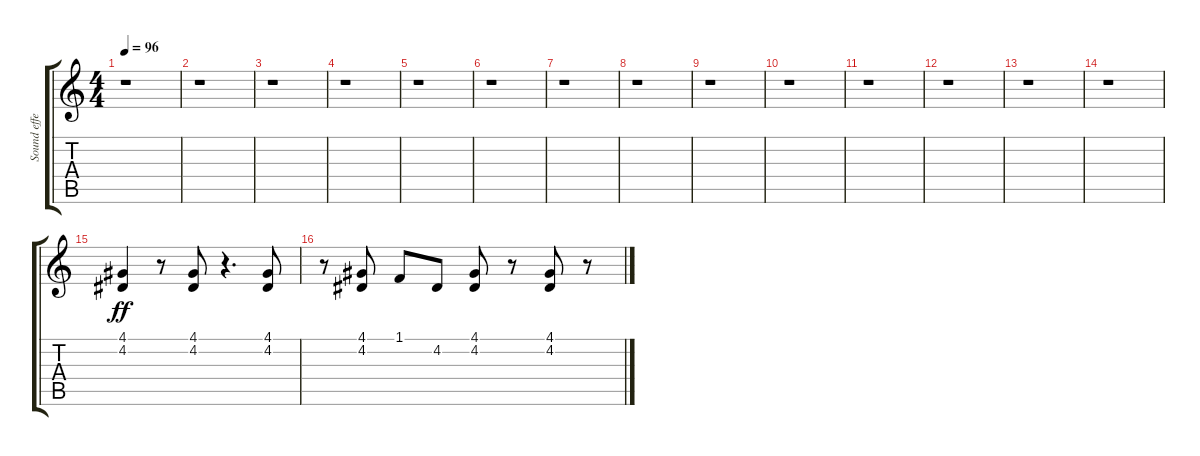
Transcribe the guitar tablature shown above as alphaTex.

\track ("Sound effetcs" "Sound effe") {instrument lead5charang}
\staff {score tabs}
\tuning (E4 B3 G3 D3 A2 E2) {hide}
\ts (4 4)
\tempo 96
\clef g2
\ks c
r.1{dy ff} |
r.1 |
r.1 |
r.1 |
r.1 |
r.1 |
r.1 |
r.1 |
r.1 |
r.1 |
r.1 |
r.1 |
r.1 |
r.1 |
(4.1 4.2).4 r.8 (4.1 4.2).8 r.4{d} (4.1 4.2).8 |
r.8 (4.1 4.2).8 1.1.8 4.2.8 (4.1 4.2).8 r.8 (4.1 4.2).8 r.8
